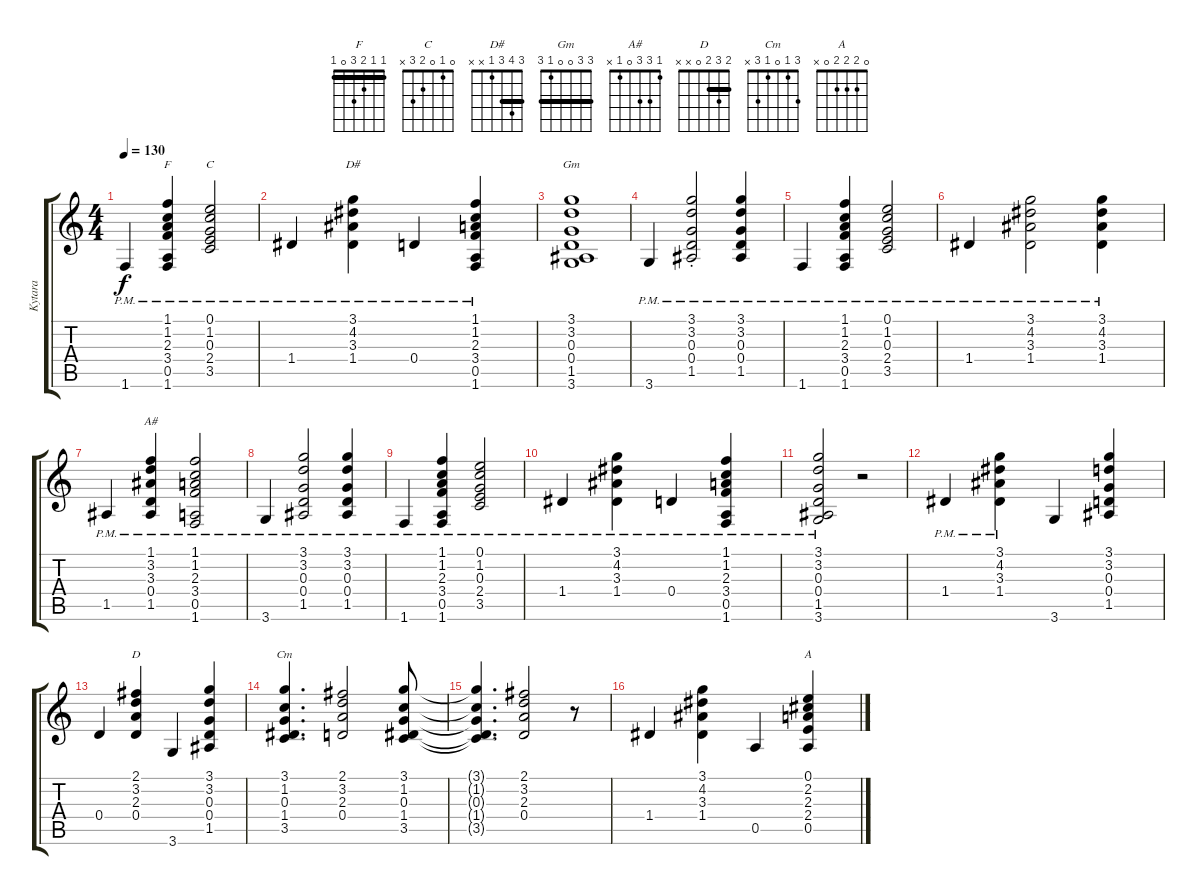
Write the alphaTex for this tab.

\track ("Kytara" "Kytara") {instrument acousticguitarnylon}
\staff {score tabs}
\tuning (E4 B3 G3 D3 A2 E2) {hide}
\chord ("F" 1 1 2 3 0 1) {barre 1}
\chord ("C" 0 1 0 2 3 x)
\chord ("D#" 3 4 3 1 x x) {barre 3}
\chord ("Gm" 3 3 0 0 1 3) {barre 3}
\chord ("A#" 1 3 3 0 1 x)
\chord ("D" 2 3 2 0 x x) {barre 2}
\chord ("Cm" 3 1 0 1 3 x)
\chord ("A" 0 2 2 2 0 x)
\ts (4 4)
\tempo 130
\clef g2
\ks c
1.6{pm}.4{dy f} (1.1{pm} 1.2{pm} 2.3{pm} 3.4{pm} 0.5{pm} 1.6{pm}).4{ch "F"} (0.1{pm} 1.2{pm} 0.3{pm} 2.4{pm} 3.5{pm}).2{ch "C"} |
1.4{pm}.4 (3.1{pm} 4.2{pm} 3.3{pm} 1.4{pm}).4{ch "D#"} 0.4{pm}.4 (1.1{pm} 1.2{pm} 2.3{pm} 3.4{pm} 0.5{pm} 1.6{pm}).4 |
(3.1 3.2 0.3 0.4 1.5 3.6).1{ch "Gm"} |
3.6{pm}.4 (3.1{pm} 3.2{pm} 0.3{pm st} 0.4{pm} 1.5{pm}).2 (3.1{pm} 3.2{pm} 0.3{pm} 0.4{pm} 1.5{pm}).4 |
1.6{pm}.4 (1.1{pm} 1.2{pm} 2.3{pm} 3.4{pm} 0.5{pm} 1.6{pm}).4 (0.1{pm} 1.2{pm} 0.3{pm} 2.4{pm} 3.5{pm}).2 |
1.4{pm}.4 (3.1{pm} 4.2{pm} 3.3{pm} 1.4{pm}).2 (3.1{pm} 4.2{pm} 3.3{pm} 1.4{pm}).4 |
1.5{pm}.4 (1.1{pm} 3.2{pm} 3.3{pm} 0.4{pm} 1.5{pm}).4{ch "A#"} (1.1{pm} 1.2{pm} 2.3{pm} 3.4{pm} 0.5{pm} 1.6{pm}).2 |
3.6{pm}.4 (3.1{pm} 3.2{pm} 0.3{pm} 0.4{pm} 1.5{pm}).2 (3.1{pm} 3.2{pm} 0.3{pm} 0.4{pm} 1.5{pm}).4 |
1.6{pm}.4 (1.1{pm} 1.2{pm} 2.3{pm} 3.4{pm} 0.5{pm} 1.6{pm}).4 (0.1{pm} 1.2{pm} 0.3{pm} 2.4{pm} 3.5{pm}).2 |
1.4{pm}.4 (3.1{pm} 4.2{pm} 3.3{pm} 1.4{pm}).4 0.4{pm}.4 (1.1{pm} 1.2{pm} 2.3{pm} 3.4{pm} 0.5{pm} 1.6{pm}).4 |
(3.1{pm} 3.2{pm} 0.3{pm} 0.4{pm} 1.5{pm} 3.6{pm}).2 r.2 |
1.4{pm}.4 (3.1{pm} 4.2{pm} 3.3{pm} 1.4{pm}).4 3.6.4 (3.1 3.2 0.3 0.4 1.5).4 |
0.4.4 (2.1 3.2 2.3 0.4).4{ch "D"} 3.6.4 (3.1 3.2 0.3 0.4 1.5).4 |
(3.1 1.2 0.3 1.4 3.5).4{d ch "Cm"} (2.1 3.2 2.3 0.4).2 (3.1 1.2 0.3 1.4 3.5).8 |
(3.1{t} 1.2{t} 0.3{t} 1.4{t} 3.5{t}).4{d} (2.1 3.2 2.3 0.4).2 r.8 |
1.4.4 (3.1 4.2 3.3 1.4).4 0.5.4 (0.1 2.2 2.3 2.4 0.5).4{ch "A"}
